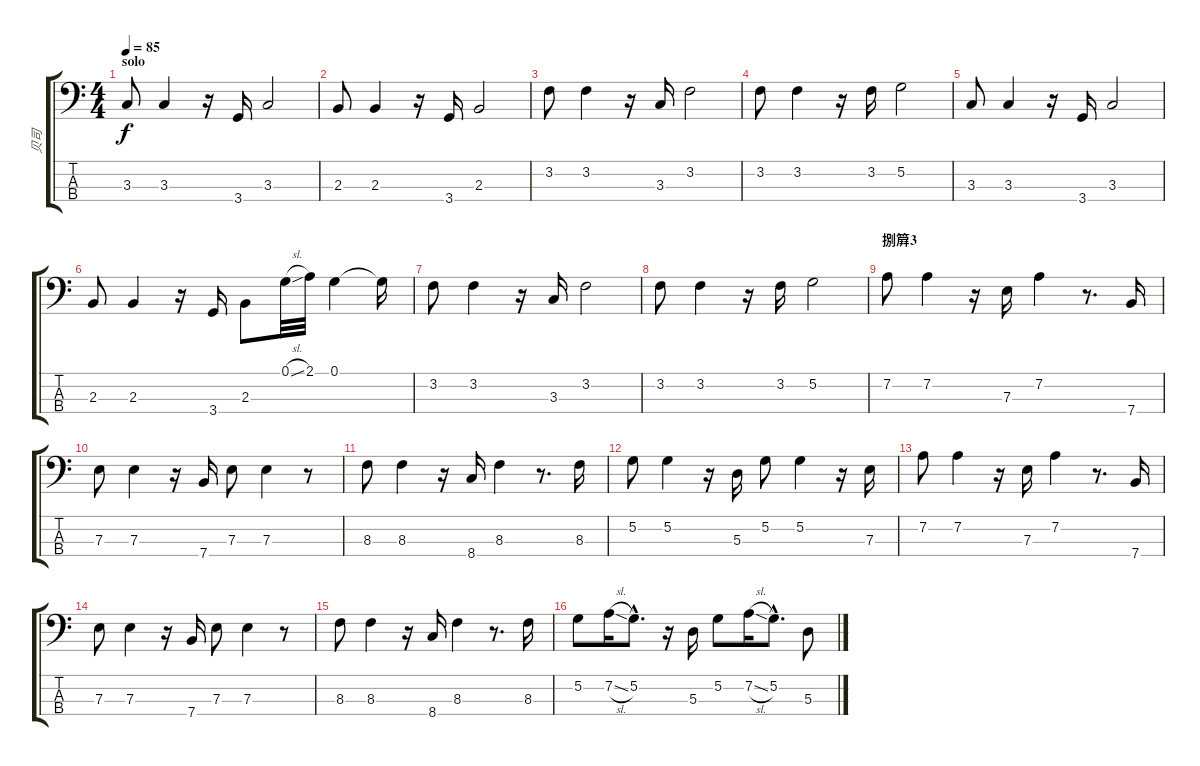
\track ("贝司" "贝司") {instrument electricbassfinger}
\staff {score tabs}
\tuning (G2 D2 A1 E1) {hide}
\ts (4 4)
\section ("" "solo")
\tempo 85
\clef f4
\ks c
3.3.8{dy f} 3.3.4 r.16 3.4.16 3.3.2 |
2.3.8 2.3.4 r.16 3.4.16 2.3.2 |
3.2.8 3.2.4 r.16 3.3.16 3.2.2 |
3.2.8 3.2.4 r.16 3.2.16 5.2.2 |
3.3.8 3.3.4 r.16 3.4.16 3.3.2 |
2.3.8 2.3.4 r.16 3.4.16 2.3.8 0.1{sl}.32 2.1.32 0.1.4 0.1{t}.16 |
3.2.8 3.2.4 r.16 3.3.16 3.2.2 |
3.2.8 3.2.4 r.16 3.2.16 5.2.2 |
\section ("" "捌簈3")
7.2.8 7.2.4 r.16 7.3.16 7.2.4 r.8{d} 7.4.16 |
7.3.8 7.3.4 r.16 7.4.16 7.3.8 7.3.4 r.8 |
8.3.8 8.3.4 r.16 8.4.16 8.3.4 r.8{d} 8.3.16 |
5.2.8 5.2.4 r.16 5.3.16 5.2.8 5.2.4 r.16 7.3.16 |
7.2.8 7.2.4 r.16 7.3.16 7.2.4 r.8{d} 7.4.16 |
7.3.8 7.3.4 r.16 7.4.16 7.3.8 7.3.4 r.8 |
8.3.8 8.3.4 r.16 8.4.16 8.3.4 r.8{d} 8.3.16 |
5.2.8 7.2{sl}.16 5.2{hac}.8{d} r.16 5.3.16 5.2.8 7.2{sl}.16 5.2{hac}.8{d} 5.3.8
